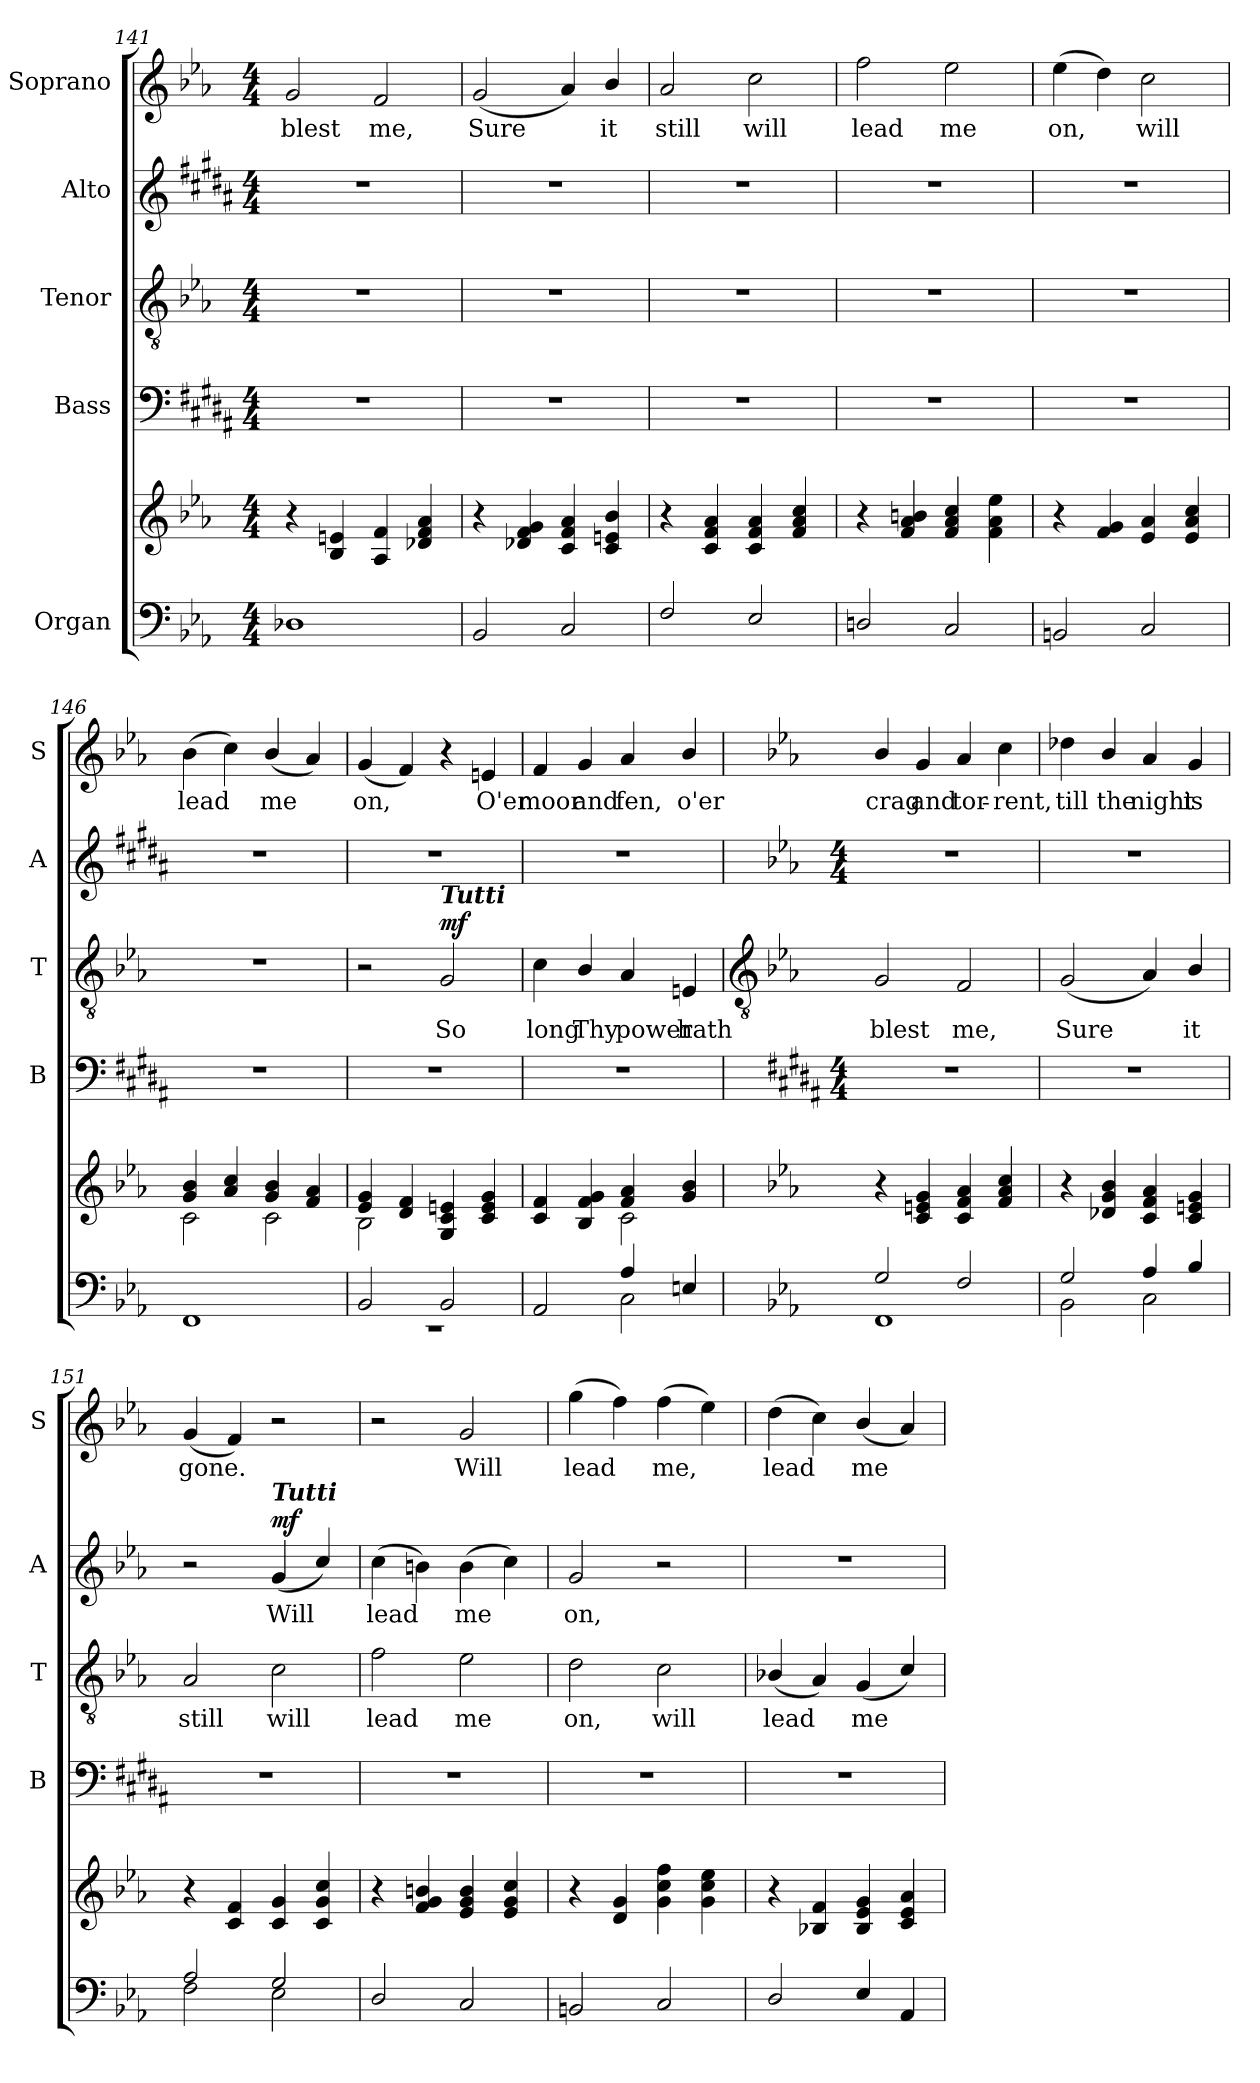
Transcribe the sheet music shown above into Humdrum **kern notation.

**kern	**kern	**kern	**kern	**text	**dynam	**kern	**text	**dynam	**kern	**text
*part5	*part5	*part4	*part3	*part3	*part3	*part2	*part2	*part2	*part1	*part1
*staff6	*staff5	*staff4	*staff3	*staff3	*staff3	*staff2	*staff2	*staff2	*staff1	*staff1
*I"Organ	*	*I"Bass	*I"Tenor	*	*	*I"Alto	*	*	*I"Soprano	*
*	*	*I'B	*I'T	*	*	*I'A	*	*	*I'S	*
!!LO:LB:g=z
*clefF4	*clefG2	*clefF4	*clefGv2	*	*	*clefG2	*	*	*clefG2	*
*k[b-e-a-]	*k[b-e-a-]	*k[f#c#g#d#a#]	*k[b-e-a-]	*	*	*k[f#c#g#d#a#]	*	*	*k[b-e-a-]	*
*E-:	*E-:	*B:	*E-:	*	*	*B:	*	*	*E-:	*
*M4/4	*M4/4	*M4/4	*M4/4	*	*	*M4/4	*	*	*M4/4	*
=141	=141	=141	=141	=141	=141	=141	=141	=141	=141	=141
*^	*^	*	*	*	*	*	*	*	*	*
!	!	!	!	!	!	!	!	!	!	!	!	!LO:LY:b
1D-X/	1ryy	4r	2ryy	1r	1r	.	.	1r	.	.	2g	blest
.	.	4B-/ 4en/	.	.	.	.	.	.	.	.	.	.
!	!	!	!	!	!	!	!	!	!	!	!	!LO:LY:b
.	.	4A-/ 4f/	2ryy	.	.	.	.	.	.	.	2f	me,
.	.	4d-X/ 4f/ 4a-/	.	.	.	.	.	.	.	.	.	.
=142	=142	=142	=142	=142	=142	=142	=142	=142	=142	=142	=142	=142
!	!	!	!	!	!	!	!	!	!	!	!	!LO:LY:b
2BB-/	1ryy	4r	2ryy	1r	1r	.	.	1r	.	.	(<2g	Sure
.	.	4d-X/ 4f/ 4g/	.	.	.	.	.	.	.	.	.	.
2C/	.	4c/ 4f/ 4a-/	2ryy	.	.	.	.	.	.	.	4a-)	.
!	!	!	!	!	!	!	!	!	!	!	!	!LO:LY:b
.	.	4c/ 4en/ 4b-/	.	.	.	.	.	.	.	.	4b-/	it
=143	=143	=143	=143	=143	=143	=143	=143	=143	=143	=143	=143	=143
!	!	!	!	!	!	!	!	!	!	!	!	!LO:LY:b
2F/	1ryy	4r	2ryy	1r	1r	.	.	1r	.	.	2a-	still
.	.	4c/ 4f/ 4a-/	.	.	.	.	.	.	.	.	.	.
!	!	!	!	!	!	!	!	!	!	!	!	!LO:LY:b
2E-/	.	4c/ 4f/ 4a-/	2ryy	.	.	.	.	.	.	.	2cc	will
.	.	4f/ 4a-/ 4cc/	.	.	.	.	.	.	.	.	.	.
=144	=144	=144	=144	=144	=144	=144	=144	=144	=144	=144	=144	=144
!	!	!	!	!	!	!	!	!	!	!	!	!LO:LY:b
2Dn/	1ryy	4r	2ryy	1r	1r	.	.	1r	.	.	2ff	lead
.	.	4f/ 4a-/ 4bn/	.	.	.	.	.	.	.	.	.	.
!	!	!	!	!	!	!	!	!	!	!	!	!LO:LY:b
2C/	.	4f/ 4a-/ 4cc/	2ryy	.	.	.	.	.	.	.	2ee-	me
.	.	4f\ 4a-\ 4ee-\	.	.	.	.	.	.	.	.	.	.
=145	=145	=145	=145	=145	=145	=145	=145	=145	=145	=145	=145	=145
!	!	!	!	!	!	!	!	!	!	!	!	!LO:LY:b
2BBn/	1ryy	4r	2ryy	1r	1r	.	.	1r	.	.	(>4ee-	on,
.	.	4f/ 4g/	.	.	.	.	.	.	.	.	4dd)	.
!	!	!	!	!	!	!	!	!	!	!	!	!LO:LY:b
2C/	.	4e-/ 4a-/	2ryy	.	.	.	.	.	.	.	2cc	will
.	.	4e-/ 4a-/ 4cc/	.	.	.	.	.	.	.	.	.	.
=146	=146	=146	=146	=146	=146	=146	=146	=146	=146	=146	=146	=146
!	!	!	!	!	!	!	!	!	!	!	!	!LO:LY:b
1FF/	1ryy	4g/ 4b-/	2c\	1r	1r	.	.	1r	.	.	(>4b-	lead
.	.	4a-/ 4cc/	.	.	.	.	.	.	.	.	4cc)	.
!	!	!	!	!	!	!	!	!	!	!	!	!LO:LY:b
.	.	4g/ 4b-/	2c\	.	.	.	.	.	.	.	(<4b-/	me
.	.	4f/ 4a-/	.	.	.	.	.	.	.	.	4a-)	.
=147	=147	=147	=147	=147	=147	=147	=147	=147	=147	=147	=147	=147
!	!	!	!	!	!	!	!	!	!	!	!	!LO:LY:b
2BB-/	1r	4e-/ 4g/	2B-\	1r	2r	.	.	1r	.	.	(<4g	on,
.	.	4d/ 4f/	.	.	.	.	.	.	.	.	4f)	.
!	!	!	!	!	!LO:TX:a:Bi:t=Tutti	!	!	!	!	!	!	!
!	!	!	!	!	!	!LO:LY:b	!LO:DY:b	!	!	!	!	!
2BB-/	.	4G/ 4c/ 4en/	2ryy	.	2G	So	mf	.	.	.	4r	.
!	!	!	!	!	!	!	!	!	!	!	!	!LO:LY:b
.	.	4c/ 4e/ 4g/	.	.	.	.	.	.	.	.	4en	O'er
=148	=148	=148	=148	=148	=148	=148	=148	=148	=148	=148	=148	=148
!	!	!	!	!	!	!LO:LY:b	!	!	!	!	!	!LO:LY:b
2AA-/	2ryy	4c/ 4f/	2ryy	1r	4c	long	.	1r	.	.	4f	moor
!	!	!	!	!	!	!LO:LY:b	!	!	!	!	!	!LO:LY:b
.	.	4B-/ 4f/ 4g/	.	.	4B-/	Thy	.	.	.	.	4g	and
!	!	!	!	!	!	!LO:LY:b	!	!	!	!	!	!LO:LY:b
4A-/	2C\	4f/ 4a-/	2c\	.	4A-	power	.	.	.	.	4a-	fen,
!	!	!	!	!	!	!LO:LY:b	!	!	!	!	!	!LO:LY:b
4En/	.	4g/ 4b-/	.	.	4En	hath	.	.	.	.	4b-/	o'er
*	*	*v	*v	*	*	*	*	*	*	*	*	*
!!LO:LB:g=z
=149	=149	=149	=149	=149	=149	=149	=149	=149	=149	=149	=149
*	*	*	*	*clefGv2	*	*	*	*	*	*	*
*	*	*	*	*	*	*	*k[b-e-a-]	*	*	*	*
*	*	*	*	*	*	*	*E-:	*	*	*	*
*	*	*	*M4/4	*	*	*	*M4/4	*	*	*	*
!	!	!	!	!	!LO:LY:b	!	!	!	!	!	!LO:LY:b
2G/	1FF\	4r	1r	2G	blest	.	1r	.	.	4b-/	crag
!	!	!	!	!	!	!	!	!	!	!	!LO:LY:b
.	.	4c 4en 4g	.	.	.	.	.	.	.	4g	and
!	!	!	!	!	!LO:LY:b	!	!	!	!	!	!LO:LY:b
2F/	.	4c 4f 4a-	.	2F	me,	.	.	.	.	4a-	tor-
!	!	!	!	!	!	!	!	!	!	!	!LO:LY:b
.	.	4f 4a- 4cc	.	.	.	.	.	.	.	4cc	-rent,
=150	=150	=150	=150	=150	=150	=150	=150	=150	=150	=150	=150
!	!	!	!	!	!LO:LY:b	!	!	!	!	!	!LO:LY:b
2G/	2BB-\	4r	1r	(<2G	Sure	.	1r	.	.	4dd-X	till
!	!	!	!	!	!	!	!	!	!	!	!LO:LY:b
.	.	4d-X 4g 4b-	.	.	.	.	.	.	.	4b-/	the
!	!	!	!	!	!	!	!	!	!	!	!LO:LY:b
4A-/	2C\	4c 4f 4a-	.	4A-)	.	.	.	.	.	4a-	night
!	!	!	!	!	!LO:LY:b	!	!	!	!	!	!LO:LY:b
4B-/	.	4c 4en 4g	.	4B-/	it	.	.	.	.	4g	is
=151	=151	=151	=151	=151	=151	=151	=151	=151	=151	=151	=151
!	!	!	!	!	!LO:LY:b	!	!	!	!	!	!LO:LY:b
2A-/	2F\	4r	1r	2A-	still	.	2r	.	.	(<4g	gone.
.	.	4c 4f	.	.	.	.	.	.	.	4f)	.
!	!	!	!	!	!	!	!LO:TX:a:Bi:t=Tutti	!	!	!	!
!	!	!	!	!	!LO:LY:b	!	!	!LO:LY:b	!LO:DY:b	!	!
2G/	2E-\	4c 4g	.	2c	will	.	(<4g	Will	mf	2r	.
.	.	4c 4g 4cc	.	.	.	.	4cc/)	.	.	.	.
=152	=152	=152	=152	=152	=152	=152	=152	=152	=152	=152	=152
!	!	!	!	!	!LO:LY:b	!	!	!LO:LY:b	!	!	!
2D/	1ryy	4r	1r	2f	lead	.	(>4cc	lead	.	2r	.
.	.	4f 4g 4bn	.	.	.	.	4bn)	.	.	.	.
!	!	!	!	!	!LO:LY:b	!	!	!LO:LY:b	!	!	!LO:LY:b
2C/	.	4e- 4g 4b	.	2e-	me	.	(>4b	me	.	2g	Will
.	.	4e- 4g 4cc	.	.	.	.	4cc)	.	.	.	.
=153	=153	=153	=153	=153	=153	=153	=153	=153	=153	=153	=153
!	!	!	!	!	!LO:LY:b	!	!	!LO:LY:b	!	!	!LO:LY:b
2BBn/	1ryy	4r	1r	2d	on,	.	2g	on,	.	(>4gg	lead
.	.	4d 4g	.	.	.	.	.	.	.	4ff)	.
!	!	!	!	!	!LO:LY:b	!	!	!	!	!	!LO:LY:b
2C/	.	4g\ 4cc\ 4ff\	.	2c	will	.	2r	.	.	(>4ff	me,
.	.	4g\ 4cc\ 4ee-\	.	.	.	.	.	.	.	4ee-)	.
=154	=154	=154	=154	=154	=154	=154	=154	=154	=154	=154	=154
!	!	!	!	!	!LO:LY:b	!	!	!	!	!	!LO:LY:b
2D/	1ryy	4r	1r	(<4B-X/	lead	.	1r	.	.	(>4dd	lead
.	.	4B-X 4f	.	4A-)	.	.	.	.	.	4cc)	.
!	!	!	!	!	!LO:LY:b	!	!	!	!	!	!LO:LY:b
4E-/	.	4B- 4e- 4g	.	(<4G	me	.	.	.	.	(<4b-/	me
4AA-/	.	4c 4e- 4a-	.	4c/)	.	.	.	.	.	4a-)	.
*v	*v	*	*	*	*	*	*	*	*	*	*
=	=	=	=	=	=	=	=	=	=	=
*-	*-	*-	*-	*-	*-	*-	*-	*-	*-	*-
